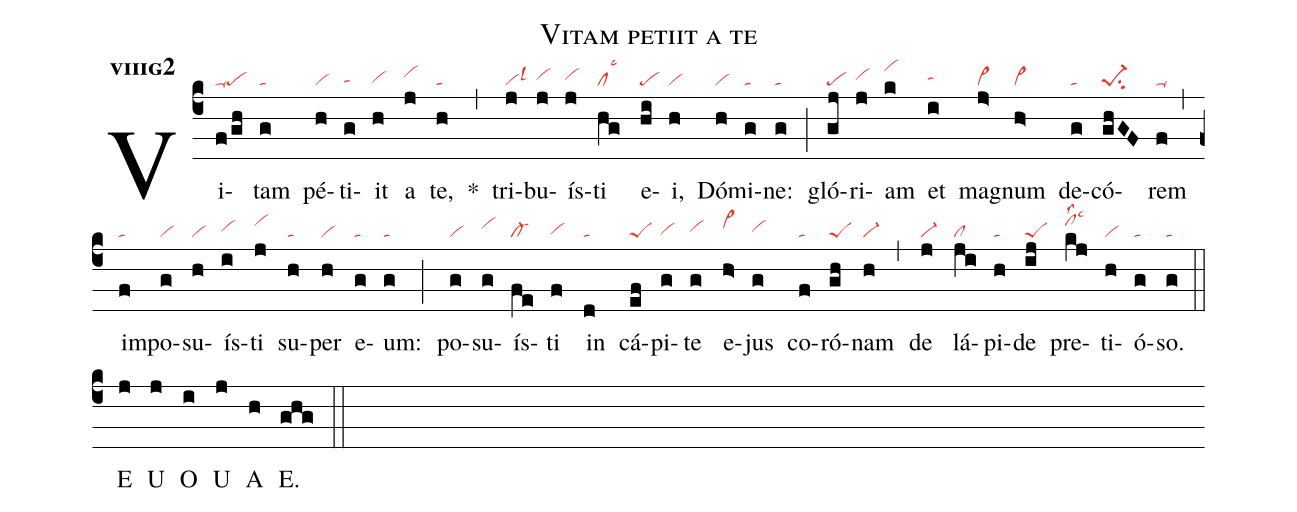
name:Vitam petiit a te;
office-part:an;
mode:8g2;
nabc-lines:1;
%%
initial-style: 1;
name: Vitam petiit a te;
mode: 8;
office-part: Antiphona
annotation: Ant.;
annotation: viii g 2;
nabc-lines:1;
%%
(c4) Vi(f/gh|peppu1)tam(g|ta) pé(h|vi)ti(g|tahg)it(h|vihg) a(j|vihi) te,(h|ta) <sp>*</sp>(,) tri(j|vilsl3)bu(j|vihh)ís(j|vihh)ti(hg|cllsc3) e(hi|pe)i,(h|vi) Dó(h|vi)mi(g|ta)ne:(g|ta) (;) gló(gj|pe)ri(j|vihh)am(k|vihk) et(i|tahh) ma(j>|vi>)gnum(h>|vi>) de(g|ta)có(ghGF|pe-1su2)rem(f|ta-) (,) im(f|ta)po(g|vi)su(h|vi)ís(i|vihh)ti(j|vihj) su(h|ta)per(h|vi) e(g|ta)um:(g|ta) (;) po(g|vi)su(g|vihi)ís(fe|cl-)ti(f|vihg) in(d|ta) cá(ef|peS)pi(g|vihg)te(g|vihh) e(h>|vi>hi)jus(g|vihh) co(f|ta)ró(gh|peS)nam(h|vi-) (,) de(j|vi-) lá(ji|cl)pi(h|ta)de(ij|peS) pre(kj|clhjlss2lsc3)ti(h|vi)ó(g|ta)so.(g|ta) (::)
<eu>E(j) U(j) O(i) U(j) A(h) E.(ghg) </eu>(::)
